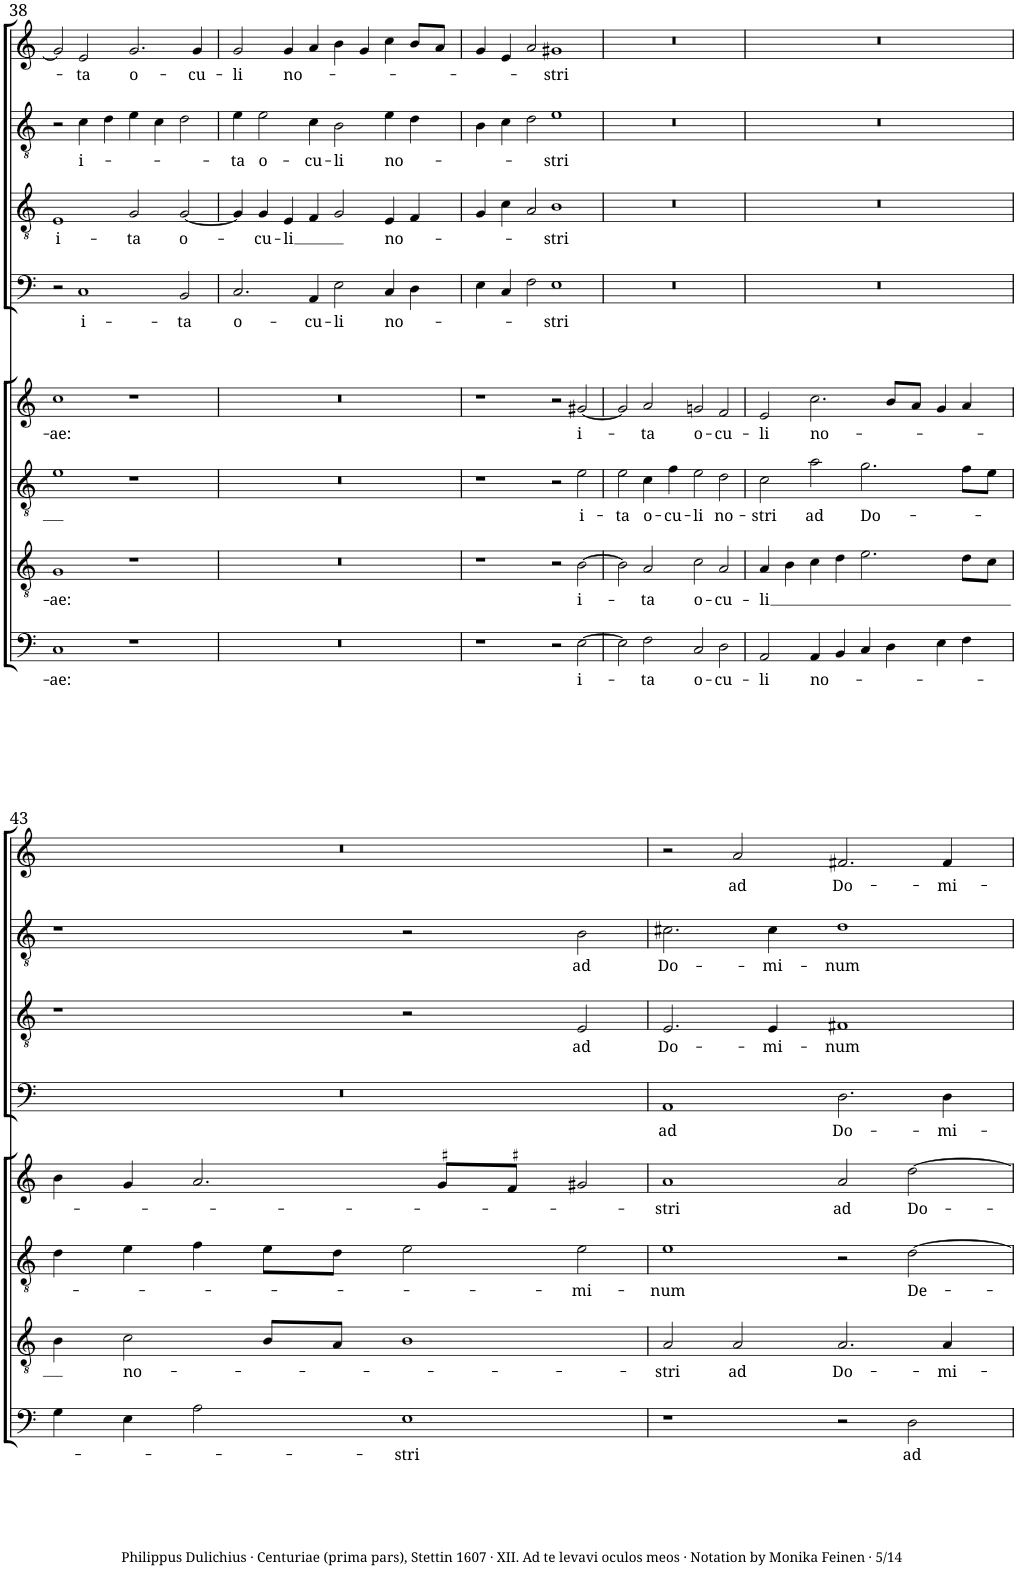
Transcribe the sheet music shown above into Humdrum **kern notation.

**kern	**text	**kern	**text	**kern	**text	**kern	**text	**kern	**text	**kern	**text	**kern	**text	**kern	**text
*part8	*part8	*part7	*part7	*part6	*part6	*part5	*part5	*part4	*part4	*part3	*part3	*part2	*part2	*part1	*part1
*staff8	*staff8	*staff7	*staff7	*staff6	*staff6	*staff5	*staff5	*staff4	*staff4	*staff3	*staff3	*staff2	*staff2	*staff1	*staff1
*I"Basis.	*	*I"Tenor.	*	*I"Altus.	*	*I"Discantus.	*	*I"Quinta vox.	*	*I"Sexta vox.	*	*I"Septima vox.	*	*I"Octava vox.	*
!!LO:PB:g=z
*clefF4	*	*clefGv2	*	*clefGv2	*	*clefG2	*	*clefF4	*	*clefGv2	*	*clefGv2	*	*clefG2	*
*k[]	*	*k[]	*	*k[]	*	*k[]	*	*k[]	*	*k[]	*	*k[]	*	*k[]	*
*M4/2	*	*M4/2	*	*M4/2	*	*M4/2	*	*M4/2	*	*M4/2	*	*M4/2	*	*M4/2	*
*met(c)	*	*met(c)	*	*met(c)	*	*met(c)	*	*met(c)	*	*met(c)	*	*met(c)	*	*met(c)	*
=38	=38	=38	=38	=38	=38	=38	=38	=38	=38	=38	=38	=38	=38	=38	=38
!	!LO:LY:b	!	!LO:LY:b	!	!	!	!LO:LY:b	!	!	!	!LO:LY:b	!	!	!	!
1C	-ae:	1G	-ae:	1e	.	1cc	-ae:	2r	.	1E	i-	2r	.	2g/]	.
!	!	!	!	!	!	!	!	!	!LO:LY:b	!	!	!	!LO:LY:b	!	!LO:LY:b
.	.	.	.	.	.	.	.	1C	i-	.	.	4c\	i-	2e/	-ta
.	.	.	.	.	.	.	.	.	.	.	.	4d\	.	.	.
!	!	!	!	!	!	!	!	!	!	!	!LO:LY:b	!	!	!	!LO:LY:b
1r	.	1r	.	1r	.	1r	.	.	.	2G/	-ta	4e\	.	2.g/	o-
.	.	.	.	.	.	.	.	.	.	.	.	4c\	.	.	.
!	!	!	!	!	!	!	!	!	!LO:LY:b	!	!LO:LY:b	!	!	!	!
.	.	.	.	.	.	.	.	2BB/	-ta	[2G/	o-	2d\	.	.	.
!	!	!	!	!	!	!	!	!	!	!	!	!	!	!	!LO:LY:b
.	.	.	.	.	.	.	.	.	.	.	.	.	.	4g/	-cu-
=39	=39	=39	=39	=39	=39	=39	=39	=39	=39	=39	=39	=39	=39	=39	=39
!	!	!	!	!	!	!	!	!	!LO:LY:b	!	!	!	!LO:LY:b	!	!LO:LY:b
0r	.	0r	.	0r	.	0r	.	2.C/	o-	4G/]	.	4e\	-ta	2g/	-li
!	!	!	!	!	!	!	!	!	!	!	!LO:LY:b	!	!LO:LY:b	!	!
.	.	.	.	.	.	.	.	.	.	4G/	-cu-	2e\	o-	.	.
!	!	!	!	!	!	!	!	!	!	!	!LO:LY:b	!	!	!	!LO:LY:b
.	.	.	.	.	.	.	.	.	.	4E/	-li	.	.	4g/	no-
!	!	!	!	!	!	!	!	!	!LO:LY:b	!	!	!	!LO:LY:b	!	!
.	.	.	.	.	.	.	.	4AA/	-cu-	4F/	.	4c\	-cu-	4a/	.
!	!	!	!	!	!	!	!	!	!LO:LY:b	!	!	!	!LO:LY:b	!	!
.	.	.	.	.	.	.	.	2E\	-li	2G/	.	2B\	-li	4b\	.
.	.	.	.	.	.	.	.	.	.	.	.	.	.	4g/	.
!	!	!	!	!	!	!	!	!	!LO:LY:b	!	!LO:LY:b	!	!LO:LY:b	!	!
.	.	.	.	.	.	.	.	4C/	no-	4E/	no-	4e\	no-	4cc\	.
.	.	.	.	.	.	.	.	4D\	.	4F/	.	4d\	.	8b/L	.
.	.	.	.	.	.	.	.	.	.	.	.	.	.	8a/J	.
=40	=40	=40	=40	=40	=40	=40	=40	=40	=40	=40	=40	=40	=40	=40	=40
1r	.	1r	.	1r	.	1r	.	4E\	.	4G/	.	4B\	.	4g/	.
.	.	.	.	.	.	.	.	4C/	.	4c\	.	4c\	.	4e/	.
.	.	.	.	.	.	.	.	2F\	.	2A/	.	2d\	.	2a/	.
!	!	!	!	!	!	!	!	!	!LO:LY:b	!	!LO:LY:b	!	!LO:LY:b	!	!LO:LY:b
2r	.	2r	.	2r	.	2r	.	1E	-stri	1B	-stri	1e	-stri	1g#X	-stri
!	!LO:LY:b	!	!LO:LY:b	!	!LO:LY:b	!	!LO:LY:b	!	!	!	!	!	!	!	!
[2E\	i-	[2B\	i-	2e\	i-	[2g#X/	i-	.	.	.	.	.	.	.	.
=41	=41	=41	=41	=41	=41	=41	=41	=41	=41	=41	=41	=41	=41	=41	=41
!	!	!	!	!	!LO:LY:b	!	!	!	!	!	!	!	!	!	!
2E\]	.	2B\]	.	2e\	-ta	2g#/]	.	0r	.	0r	.	0r	.	0r	.
!	!LO:LY:b	!	!LO:LY:b	!	!LO:LY:b	!	!LO:LY:b	!	!	!	!	!	!	!	!
2F\	-ta	2A/	-ta	4c\	o-	2a/	-ta	.	.	.	.	.	.	.	.
!	!	!	!	!	!LO:LY:b	!	!	!	!	!	!	!	!	!	!
.	.	.	.	4f\	-cu-	.	.	.	.	.	.	.	.	.	.
!	!LO:LY:b	!	!LO:LY:b	!	!LO:LY:b	!	!LO:LY:b	!	!	!	!	!	!	!	!
2C/	o-	2c\	o-	2e\	-li	2gn/	o-	.	.	.	.	.	.	.	.
!	!LO:LY:b	!	!LO:LY:b	!	!LO:LY:b	!	!LO:LY:b	!	!	!	!	!	!	!	!
2D\	-cu-	2A/	-cu-	2d\	no-	2f/	-cu-	.	.	.	.	.	.	.	.
=42	=42	=42	=42	=42	=42	=42	=42	=42	=42	=42	=42	=42	=42	=42	=42
!	!LO:LY:b	!	!LO:LY:b	!	!LO:LY:b	!	!LO:LY:b	!	!	!	!	!	!	!	!
2AA/	-li	4A/	-li	2c\	-stri	2e/	-li	0r	.	0r	.	0r	.	0r	.
.	.	4B\	.	.	.	.	.	.	.	.	.	.	.	.	.
!	!LO:LY:b	!	!	!	!LO:LY:b	!	!LO:LY:b	!	!	!	!	!	!	!	!
4AA/	no-	4c\	.	2a\	ad	2.cc\	no-	.	.	.	.	.	.	.	.
4BB/	.	4d\	.	.	.	.	.	.	.	.	.	.	.	.	.
!	!	!	!	!	!LO:LY:b	!	!	!	!	!	!	!	!	!	!
4C/	.	2.e\	.	2.g\	Do-	.	.	.	.	.	.	.	.	.	.
4D\	.	.	.	.	.	8b/L	.	.	.	.	.	.	.	.	.
.	.	.	.	.	.	8a/J	.	.	.	.	.	.	.	.	.
4E\	.	.	.	.	.	4g/	.	.	.	.	.	.	.	.	.
4F\	.	8d\L	.	8f\L	.	4a/	.	.	.	.	.	.	.	.	.
.	.	8c\J	.	8e\J	.	.	.	.	.	.	.	.	.	.	.
!!LO:LB:g=z
=43	=43	=43	=43	=43	=43	=43	=43	=43	=43	=43	=43	=43	=43	=43	=43
4G\	.	4B\	.	4d\	.	4b\	.	0r	.	1r	.	1r	.	0r	.
!	!	!	!LO:LY:b	!	!	!	!	!	!	!	!	!	!	!	!
4E\	.	2c\	no-	4e\	.	4g/	.	.	.	.	.	.	.	.	.
2A\	.	.	.	4f\	.	2.a/	.	.	.	.	.	.	.	.	.
.	.	8B/L	.	8e\L	.	.	.	.	.	.	.	.	.	.	.
.	.	8A/J	.	8d\J	.	.	.	.	.	.	.	.	.	.	.
!	!LO:LY:b	!	!	!	!	!	!	!	!	!	!	!	!	!	!
1E	-stri	1B	.	2e\	.	.	.	.	.	2r	.	2r	.	.	.
.	.	.	.	.	.	8g#X/L	.	.	.	.	.	.	.	.	.
.	.	.	.	.	.	8f#X/J	.	.	.	.	.	.	.	.	.
!	!	!	!	!	!LO:LY:b	!	!	!	!	!	!LO:LY:b	!	!LO:LY:b	!	!
.	.	.	.	2e\	-mi-	2g#X/	.	.	.	2E/	ad	2B\	ad	.	.
=44	=44	=44	=44	=44	=44	=44	=44	=44	=44	=44	=44	=44	=44	=44	=44
!	!	!	!LO:LY:b	!	!LO:LY:b	!	!LO:LY:b	!	!LO:LY:b	!	!LO:LY:b	!	!LO:LY:b	!	!
1r	.	2A/	-stri	1e	-num	1a	-stri	1AA	ad	2.E/	Do-	2.c#X\	Do-	2r	.
!	!	!	!LO:LY:b	!	!	!	!	!	!	!	!	!	!	!	!LO:LY:b
.	.	2A/	ad	.	.	.	.	.	.	.	.	.	.	2a/	ad
!	!	!	!	!	!	!	!	!	!	!	!LO:LY:b	!	!LO:LY:b	!	!
.	.	.	.	.	.	.	.	.	.	4E/	-mi-	4c#\	-mi-	.	.
!	!	!	!LO:LY:b	!	!	!	!LO:LY:b	!	!LO:LY:b	!	!LO:LY:b	!	!LO:LY:b	!	!LO:LY:b
2r	.	2.A/	Do-	2r	.	2a/	ad	2.D\	Do-	1F#X	-num	1d	-num	2.f#X/	Do-
!	!LO:LY:b	!	!	!	!LO:LY:b	!	!LO:LY:b	!	!	!	!	!	!	!	!
2D\	ad	.	.	[2d\	De-	[2dd\	Do-	.	.	.	.	.	.	.	.
!	!	!	!LO:LY:b	!	!	!	!	!	!LO:LY:b	!	!	!	!	!	!LO:LY:b
.	.	4A/	-mi-	.	.	.	.	4D\	-mi-	.	.	.	.	4f#/	-mi-
=	=	=	=	=	=	=	=	=	=	=	=	=	=	=	=
*-	*-	*-	*-	*-	*-	*-	*-	*-	*-	*-	*-	*-	*-	*-	*-
